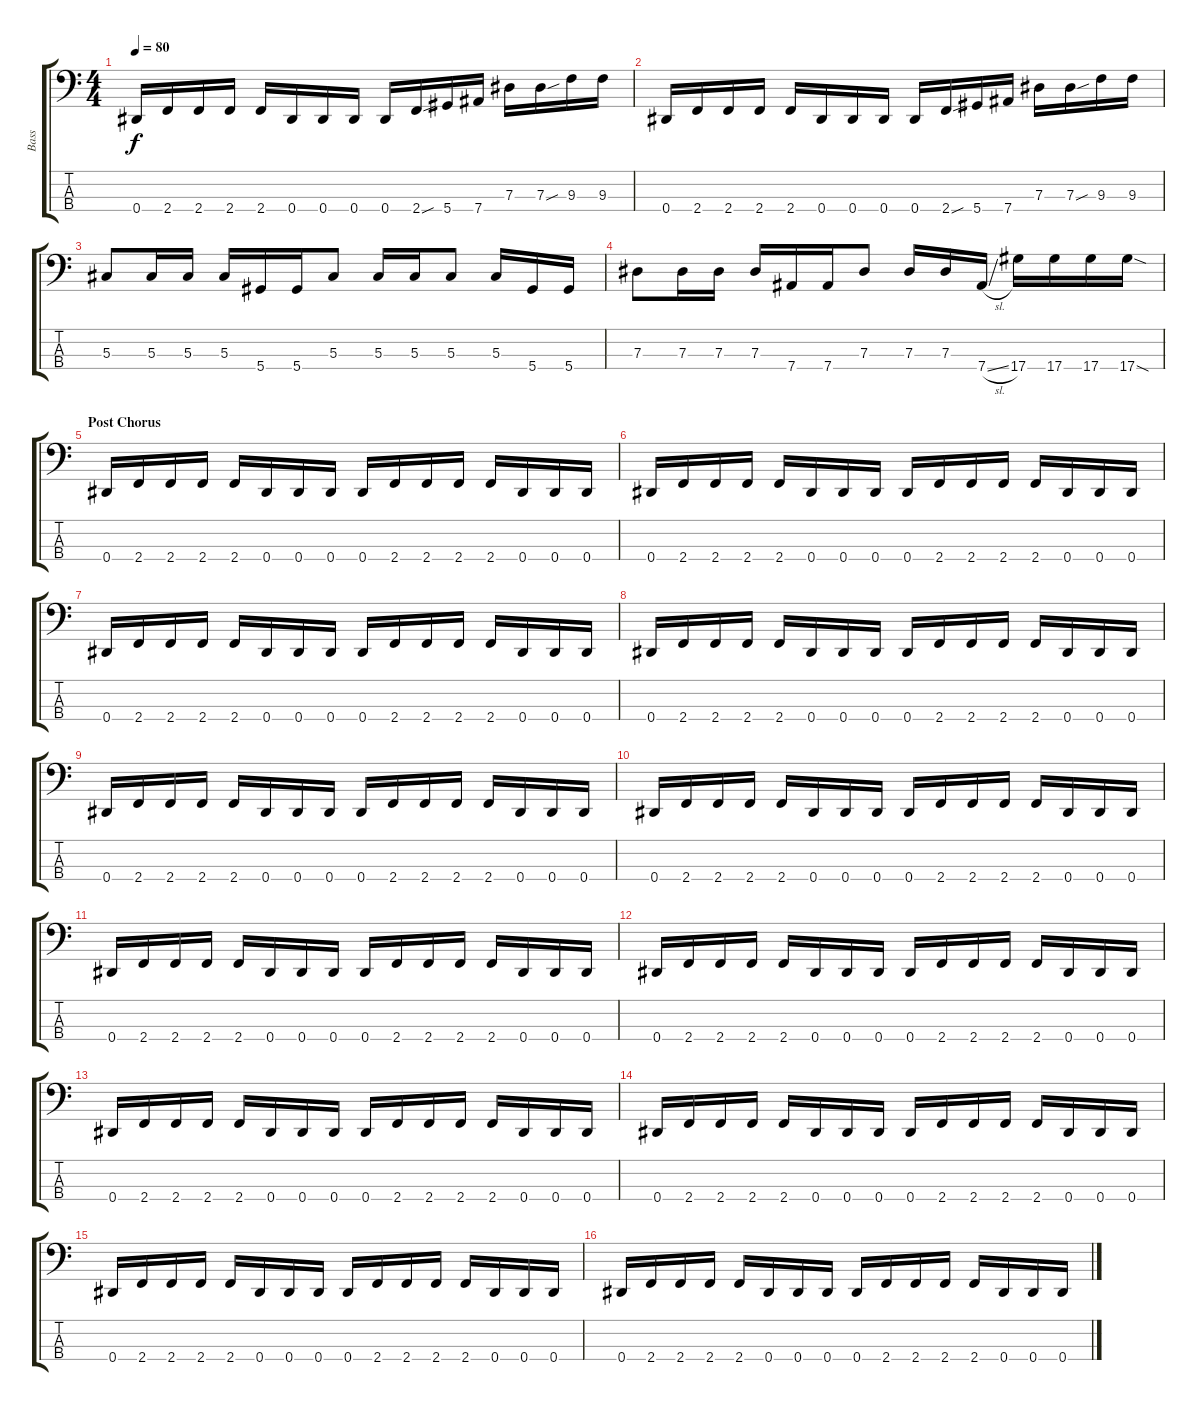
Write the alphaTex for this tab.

\track ("Bass" "Bass") {instrument electricbassfinger}
\staff {score tabs}
\tuning (Gb2 Db2 Ab1 Eb1) {hide}
\ts (4 4)
\tempo 80
\clef f4
\ks c
0.4.16{dy f} 2.4.16 2.4.16 2.4.16 2.4.16 0.4.16 0.4.16 0.4.16 0.4.16 2.4{sou}.16 5.4.16 7.4.16 7.3.16 7.3{sou}.16 9.3.16 9.3.16 |
0.4.16 2.4.16 2.4.16 2.4.16 2.4.16 0.4.16 0.4.16 0.4.16 0.4.16 2.4{sou}.16 5.4.16 7.4.16 7.3.16 7.3{sou}.16 9.3.16 9.3.16 |
5.3.8 5.3.16 5.3.16 5.3.16 5.4.16 5.4.16 5.3.8 5.3.16 5.3.16 5.3.8 5.3.16 5.4.16 5.4.16 |
7.3.8 7.3.16 7.3.16 7.3.16 7.4.16 7.4.16 7.3.8 7.3.16 7.3.16 7.4{sl}.16 17.4.16 17.4.16 17.4.16 17.4{sod}.16 |
\section ("" "Post Chorus")
0.4.16 2.4.16 2.4.16 2.4.16 2.4.16 0.4.16 0.4.16 0.4.16 0.4.16 2.4.16 2.4.16 2.4.16 2.4.16 0.4.16 0.4.16 0.4.16 |
0.4.16 2.4.16 2.4.16 2.4.16 2.4.16 0.4.16 0.4.16 0.4.16 0.4.16 2.4.16 2.4.16 2.4.16 2.4.16 0.4.16 0.4.16 0.4.16 |
0.4.16 2.4.16 2.4.16 2.4.16 2.4.16 0.4.16 0.4.16 0.4.16 0.4.16 2.4.16 2.4.16 2.4.16 2.4.16 0.4.16 0.4.16 0.4.16 |
0.4.16 2.4.16 2.4.16 2.4.16 2.4.16 0.4.16 0.4.16 0.4.16 0.4.16 2.4.16 2.4.16 2.4.16 2.4.16 0.4.16 0.4.16 0.4.16 |
0.4.16 2.4.16 2.4.16 2.4.16 2.4.16 0.4.16 0.4.16 0.4.16 0.4.16 2.4.16 2.4.16 2.4.16 2.4.16 0.4.16 0.4.16 0.4.16 |
0.4.16 2.4.16 2.4.16 2.4.16 2.4.16 0.4.16 0.4.16 0.4.16 0.4.16 2.4.16 2.4.16 2.4.16 2.4.16 0.4.16 0.4.16 0.4.16 |
0.4.16 2.4.16 2.4.16 2.4.16 2.4.16 0.4.16 0.4.16 0.4.16 0.4.16 2.4.16 2.4.16 2.4.16 2.4.16 0.4.16 0.4.16 0.4.16 |
0.4.16 2.4.16 2.4.16 2.4.16 2.4.16 0.4.16 0.4.16 0.4.16 0.4.16 2.4.16 2.4.16 2.4.16 2.4.16 0.4.16 0.4.16 0.4.16 |
0.4.16 2.4.16 2.4.16 2.4.16 2.4.16 0.4.16 0.4.16 0.4.16 0.4.16 2.4.16 2.4.16 2.4.16 2.4.16 0.4.16 0.4.16 0.4.16 |
0.4.16 2.4.16 2.4.16 2.4.16 2.4.16 0.4.16 0.4.16 0.4.16 0.4.16 2.4.16 2.4.16 2.4.16 2.4.16 0.4.16 0.4.16 0.4.16 |
0.4.16 2.4.16 2.4.16 2.4.16 2.4.16 0.4.16 0.4.16 0.4.16 0.4.16 2.4.16 2.4.16 2.4.16 2.4.16 0.4.16 0.4.16 0.4.16 |
0.4.16 2.4.16 2.4.16 2.4.16 2.4.16 0.4.16 0.4.16 0.4.16 0.4.16 2.4.16 2.4.16 2.4.16 2.4.16 0.4.16 0.4.16 0.4.16
